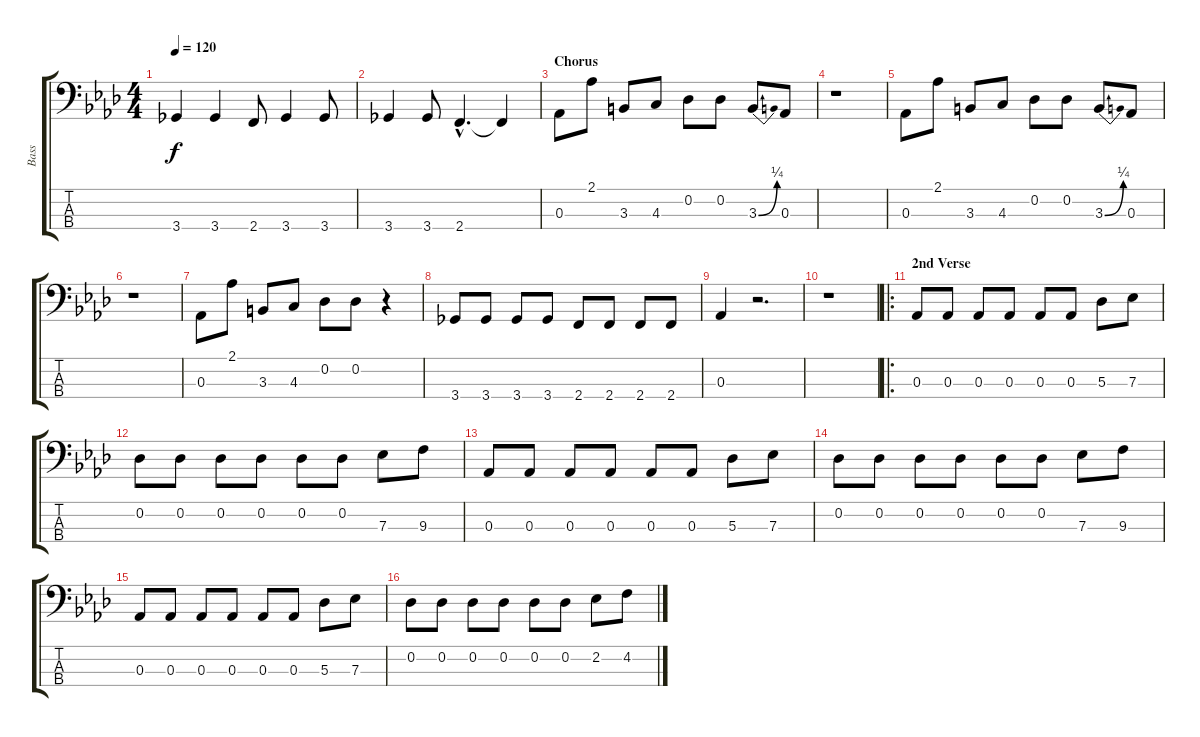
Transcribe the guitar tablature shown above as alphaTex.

\track ("Bass" "Bass") {instrument electricbasspick}
\staff {score tabs}
\tuning (Gb2 Db2 Ab1 Eb1) {hide}
\ts (4 4)
\tempo 120
\clef f4
\ks ab
3.4.4{dy f} 3.4.4 2.4.8 3.4.4 3.4.8 |
3.4.4 3.4.8 2.4{hac}.4{d} 2.4{t}.4 |
\section ("" "Chorus")
0.3.8 2.1.8 3.3.8 4.3.8 0.2.8 0.2.8 3.3{be (bend 0 0 60 1)}.8 0.3.8 |
r.1 |
0.3.8 2.1.8 3.3.8 4.3.8 0.2.8 0.2.8 3.3{be (bend 0 0 60 1)}.8 0.3.8 |
r.1 |
0.3.8 2.1.8 3.3.8 4.3.8 0.2.8 0.2.8 r.4 |
3.4.8 3.4.8 3.4.8 3.4.8 2.4.8 2.4.8 2.4.8 2.4.8 |
0.3.4 r.2{d} |
r.1 |
\ro
\section ("" "2nd Verse")
0.3.8 0.3.8 0.3.8 0.3.8 0.3.8 0.3.8 5.3.8 7.3.8 |
0.2.8 0.2.8 0.2.8 0.2.8 0.2.8 0.2.8 7.3.8 9.3.8 |
0.3.8 0.3.8 0.3.8 0.3.8 0.3.8 0.3.8 5.3.8 7.3.8 |
0.2.8 0.2.8 0.2.8 0.2.8 0.2.8 0.2.8 7.3.8 9.3.8 |
0.3.8 0.3.8 0.3.8 0.3.8 0.3.8 0.3.8 5.3.8 7.3.8 |
0.2.8 0.2.8 0.2.8 0.2.8 0.2.8 0.2.8 2.2.8 4.2.8
